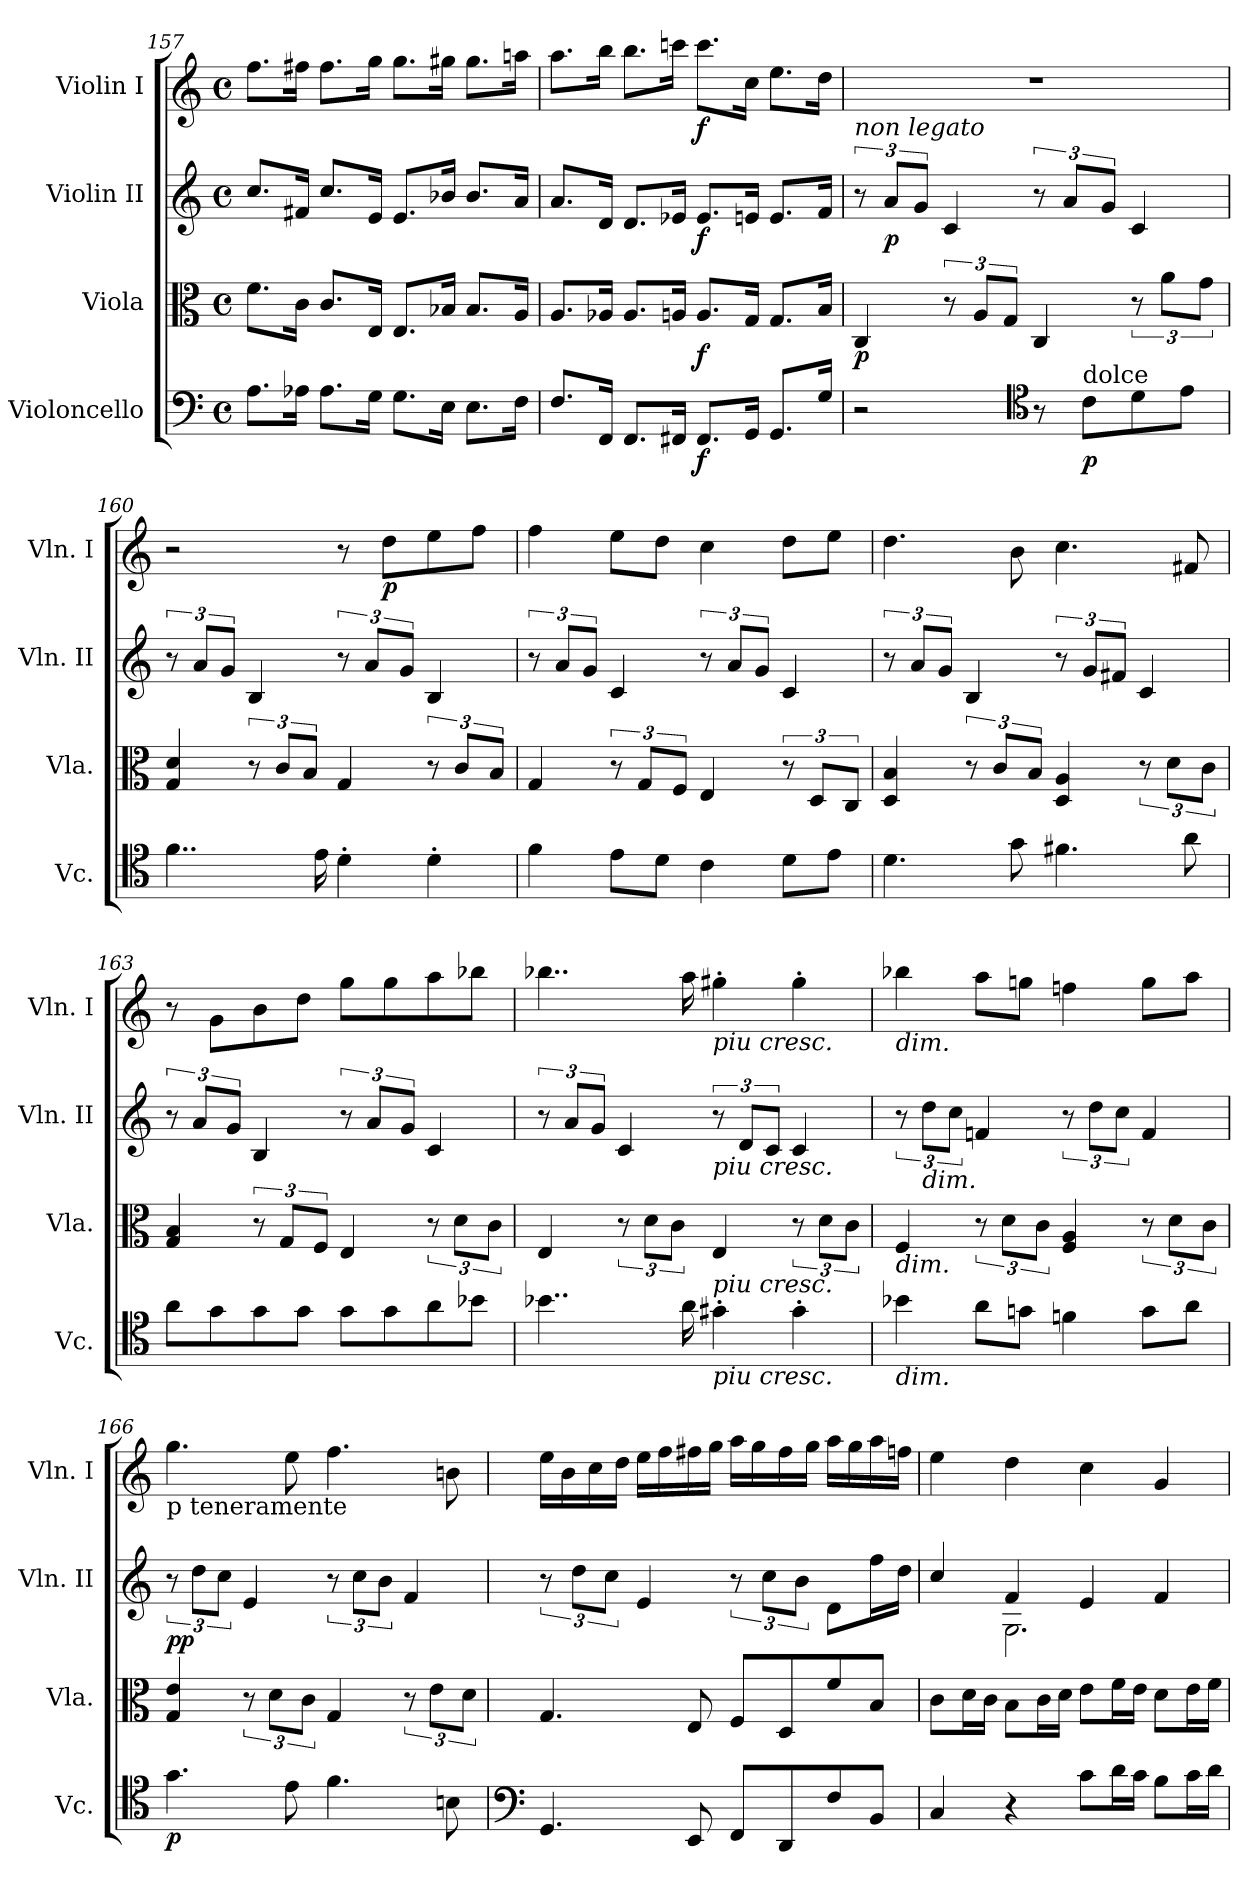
**kern	**dynam	**kern	**dynam	**kern	**dynam	**kern	**dynam
*part4	*part4	*part3	*part3	*part2	*part2	*part1	*part1
*staff4	*staff4	*staff3	*staff3	*staff2	*staff2	*staff1	*staff1
*I"Violoncello	*	*I"Viola	*	*I"Violin II	*	*I"Violin I	*
*I'Vc.	*	*I'Vla.	*	*I'Vln. II	*	*I'Vln. I	*
*clefF4	*	*clefC3	*	*clefG2	*	*clefG2	*
*k[]	*	*k[]	*	*k[]	*	*k[]	*
*M4/4	*	*M4/4	*	*M4/4	*	*M4/4	*
*met(c)	*	*met(c)	*	*met(c)	*	*met(c)	*
=157	=157	=157	=157	=157	=157	=157	=157
8.A\L	.	8.f\L	.	8.cc/L	.	8.ff\L	.
16A-X\Jk	.	16c\Jk	.	16f#X/Jk	.	16ff#X\Jk	.
8.A-\L	.	8.c/L	.	8.cc/L	.	8.ff#\L	.
16G\Jk	.	16E/Jk	.	16e/Jk	.	16gg\Jk	.
8.G\L	.	8.E/L	.	8.e/L	.	8.gg\L	.
16E\Jk	.	16B-X/Jk	.	16b-X/Jk	.	16gg#X\Jk	.
8.E\L	.	8.B-/L	.	8.b-/L	.	8.gg#\L	.
16F\Jk	.	16A/Jk	.	16a/Jk	.	16aan\Jk	.
=158	=158	=158	=158	=158	=158	=158	=158
8.F/L	.	8.A/L	.	8.a/L	.	8.aa\L	.
16FF/Jk	.	16A-X/Jk	.	16d/Jk	.	16bb\Jk	.
8.FF/L	.	8.A-/L	.	8.d/L	.	8.bb\L	.
16FF#X/Jk	.	16An/Jk	.	16e-X/Jk	.	16cccn\Jk	.
!	!LO:DY:b	!	!LO:DY:b	!	!LO:DY:b	!	!LO:DY:b
8.FF#/L	f	8.A/L	f	8.e-/L	f	8.ccc\L	f
16GG/Jk	.	16G/Jk	.	16en/Jk	.	16cc\Jk	.
8.GG/L	.	8.G/L	.	8.e/L	.	8.ee\L	.
16G/Jk	.	16B/Jk	.	16f/Jk	.	16dd\Jk	.
=159	=159	=159	=159	=159	=159	=159	=159
!	!	!	!	!LO:TX:a:i:t=non legato	!	!	!
!	!	!	!LO:DY:b	!	!	!	!
2r	.	4C/	p	12r	.	1r	.
!	!	!	!	!	!LO:DY:b	!	!
.	.	.	.	12a/L	p	.	.
.	.	.	.	12g/J	.	.	.
.	.	12r	.	4c/	.	.	.
.	.	12A/L	.	.	.	.	.
.	.	12G/J	.	.	.	.	.
*clefC4	*	*	*	*	*	*	*
8r	.	4C/	.	12r	.	.	.
.	.	.	.	12a/L	.	.	.
!LO:TX:a:t=dolce	!	!	!	!	!	!	!
!	!LO:DY:b	!	!	!	!	!	!
8c\L	p	.	.	.	.	.	.
.	.	.	.	12g/J	.	.	.
8d\	.	12r	.	4c/	.	.	.
.	.	12a\L	.	.	.	.	.
8e\J	.	.	.	.	.	.	.
.	.	12g\J	.	.	.	.	.
=160	=160	=160	=160	=160	=160	=160	=160
4..f\	.	4G/ 4d/	.	12r	.	2r	.
.	.	.	.	12a/L	.	.	.
.	.	.	.	12g/J	.	.	.
.	.	12r	.	4B/	.	.	.
.	.	12c/L	.	.	.	.	.
.	.	12B/J	.	.	.	.	.
16e\	.	.	.	.	.	.	.
4d'\	.	4G/	.	12r	.	8r	.
.	.	.	.	12a/L	.	.	.
!	!	!	!	!	!	!	!LO:DY:b
.	.	.	.	.	.	8dd\L	p
.	.	.	.	12g/J	.	.	.
4d'\	.	12r	.	4B/	.	8ee\	.
.	.	12c/L	.	.	.	.	.
.	.	.	.	.	.	8ff\J	.
.	.	12B/J	.	.	.	.	.
=161	=161	=161	=161	=161	=161	=161	=161
4f\	.	4G/	.	12r	.	4ff\	.
.	.	.	.	12a/L	.	.	.
.	.	.	.	12g/J	.	.	.
8e\L	.	12r	.	4c/	.	8ee\L	.
.	.	12G/L	.	.	.	.	.
8d\J	.	.	.	.	.	8dd\J	.
.	.	12F/J	.	.	.	.	.
4c\	.	4E/	.	12r	.	4cc\	.
.	.	.	.	12a/L	.	.	.
.	.	.	.	12g/J	.	.	.
8d\L	.	12r	.	4c/	.	8dd\L	.
.	.	12D/L	.	.	.	.	.
8e\J	.	.	.	.	.	8ee\J	.
.	.	12C/J	.	.	.	.	.
=162	=162	=162	=162	=162	=162	=162	=162
4.d\	.	4D/ 4B/	.	12r	.	4.dd\	.
.	.	.	.	12a/L	.	.	.
.	.	.	.	12g/J	.	.	.
.	.	12r	.	4B/	.	.	.
.	.	12c/L	.	.	.	.	.
8g\	.	.	.	.	.	8b\	.
.	.	12B/J	.	.	.	.	.
4.f#X\	.	4D/ 4A/	.	12r	.	4.cc\	.
.	.	.	.	12g/L	.	.	.
.	.	.	.	12f#X/J	.	.	.
.	.	12r	.	4c/	.	.	.
.	.	12d\L	.	.	.	.	.
8a\	.	.	.	.	.	8f#X/	.
.	.	12c\J	.	.	.	.	.
=163	=163	=163	=163	=163	=163	=163	=163
8a\L	.	4G/ 4B/	.	12r	.	8r	.
.	.	.	.	12a/L	.	.	.
8g\	.	.	.	.	.	8g\L	.
.	.	.	.	12g/J	.	.	.
8g\	.	12r	.	4B/	.	8b\	.
.	.	12G/L	.	.	.	.	.
8g\J	.	.	.	.	.	8dd\J	.
.	.	12F/J	.	.	.	.	.
8g\L	.	4E/	.	12r	.	8gg\L	.
.	.	.	.	12a/L	.	.	.
8g\	.	.	.	.	.	8gg\	.
.	.	.	.	12g/J	.	.	.
8a\	.	12r	.	4c/	.	8aa\	.
.	.	12d\L	.	.	.	.	.
8b-X\J	.	.	.	.	.	8bb-X\J	.
.	.	12c\J	.	.	.	.	.
=164	=164	=164	=164	=164	=164	=164	=164
4..b-X\	.	4E/	.	12r	.	4..bb-X\	.
.	.	.	.	12a/L	.	.	.
.	.	.	.	12g/J	.	.	.
.	.	12r	.	4c/	.	.	.
.	.	12d\L	.	.	.	.	.
.	.	12c\J	.	.	.	.	.
16a\	.	.	.	.	.	16aa\	.
!	!	!	!	!	!	!LO:TX:b:i:t=piu cresc.	!
!	!	!	!	!LO:TX:b:i:t=piu cresc.	!	!	!
!	!	!LO:TX:b:i:t=piu cresc.	!	!	!	!	!
!LO:TX:b:i:t=piu cresc.	!	!	!	!	!	!	!
4g#X'\	.	4E/	.	12r	.	4gg#X'\	.
.	.	.	.	12d/L	.	.	.
.	.	.	.	12c/J	.	.	.
4g#'\	.	12r	.	4c/	.	4gg#'\	.
.	.	12d\L	.	.	.	.	.
.	.	12c\J	.	.	.	.	.
=165	=165	=165	=165	=165	=165	=165	=165
!	!	!	!	!	!	!LO:TX:b:i:t=dim.	!
!	!	!LO:TX:b:i:t=dim.	!	!	!	!	!
!LO:TX:b:i:t=dim.	!	!	!	!	!	!	!
4b-X\	.	4F/	.	12r	.	4bb-X\	.
!	!	!	!	!LO:TX:b:i:t=dim.	!	!	!
.	.	.	.	12dd\L	.	.	.
.	.	.	.	12cc\J	.	.	.
8a\L	.	12r	.	4fn/	.	8aa\L	.
.	.	12d\L	.	.	.	.	.
8gn\J	.	.	.	.	.	8ggn\J	.
.	.	12c\J	.	.	.	.	.
4fn\	.	4F/ 4A/	.	12r	.	4ffn\	.
.	.	.	.	12dd\L	.	.	.
.	.	.	.	12cc\J	.	.	.
8g\L	.	12r	.	4f/	.	8gg\L	.
.	.	12d\L	.	.	.	.	.
8a\J	.	.	.	.	.	8aa\J	.
.	.	12c\J	.	.	.	.	.
=166	=166	=166	=166	=166	=166	=166	=166
!	!	!	!	!	!	!LO:TX:b:t=p teneramente	!
!	!LO:DY:b	!	!LO:DY:b	!	!	!	!
!	!	!	!LO:DY:n=1:a	!	!	!	!
4.g\	p	4G/ 4e/	p p	12r	.	4.gg\	.
.	.	.	.	12dd\L	.	.	.
.	.	.	.	12cc\J	.	.	.
.	.	12r	.	4e/	.	.	.
.	.	12d\L	.	.	.	.	.
8e\	.	.	.	.	.	8ee\	.
.	.	12c\J	.	.	.	.	.
4.f\	.	4G/	.	12r	.	4.ff\	.
.	.	.	.	12cc\L	.	.	.
.	.	.	.	12b\J	.	.	.
.	.	12r	.	4f/	.	.	.
.	.	12e\L	.	.	.	.	.
8Bn\	.	.	.	.	.	8bn\	.
.	.	12d\J	.	.	.	.	.
=167	=167	=167	=167	=167	=167	=167	=167
*clefF4	*	*	*	*	*	*	*
4.GG/	.	4.G/	.	12r	.	16ee\LL	.
.	.	.	.	.	.	16b\	.
.	.	.	.	12dd\L	.	.	.
.	.	.	.	.	.	16cc\	.
.	.	.	.	12cc\J	.	.	.
.	.	.	.	.	.	16dd\JJ	.
.	.	.	.	4e/	.	16ee\LL	.
.	.	.	.	.	.	16ff\	.
8EE/	.	8E/	.	.	.	16ff#X\	.
.	.	.	.	.	.	16gg\JJ	.
8FF/L	.	8F/L	.	12r	.	16aa\LL	.
.	.	.	.	.	.	16gg\	.
.	.	.	.	12cc\L	.	.	.
8DD/	.	8D/	.	.	.	16ff#\	.
.	.	.	.	12b\J	.	.	.
.	.	.	.	.	.	16gg\JJ	.
8F/	.	8f/	.	8d\L	.	16aa\LL	.
.	.	.	.	.	.	16gg\	.
8BB/J	.	8B/J	.	16ff\L	.	16aa\	.
.	.	.	.	16dd\JJ	.	16ffn\JJ	.
=168	=168	=168	=168	=168	=168	=168	=168
*	*	*	*	*^	*	*	*
4C/	.	8c\L	.	4cc/	4ryy	.	4ee\	.
.	.	16d\L	.	.	.	.	.	.
.	.	16c\JJ	.	.	.	.	.	.
4r	.	8B\L	.	4f/	2.G\	.	4dd\	.
.	.	16c\L	.	.	.	.	.	.
.	.	16d\JJ	.	.	.	.	.	.
8c\L	.	8e\L	.	4e/	.	.	4cc\	.
16d\L	.	16f\L	.	.	.	.	.	.
16c\JJ	.	16e\JJ	.	.	.	.	.	.
8B\L	.	8d\L	.	4f/	.	.	4g/	.
16c\L	.	16e\L	.	.	.	.	.	.
16d\JJ	.	16f\JJ	.	.	.	.	.	.
*	*	*	*	*v	*v	*	*	*
=	=	=	=	=	=	=	=
*-	*-	*-	*-	*-	*-	*-	*-
